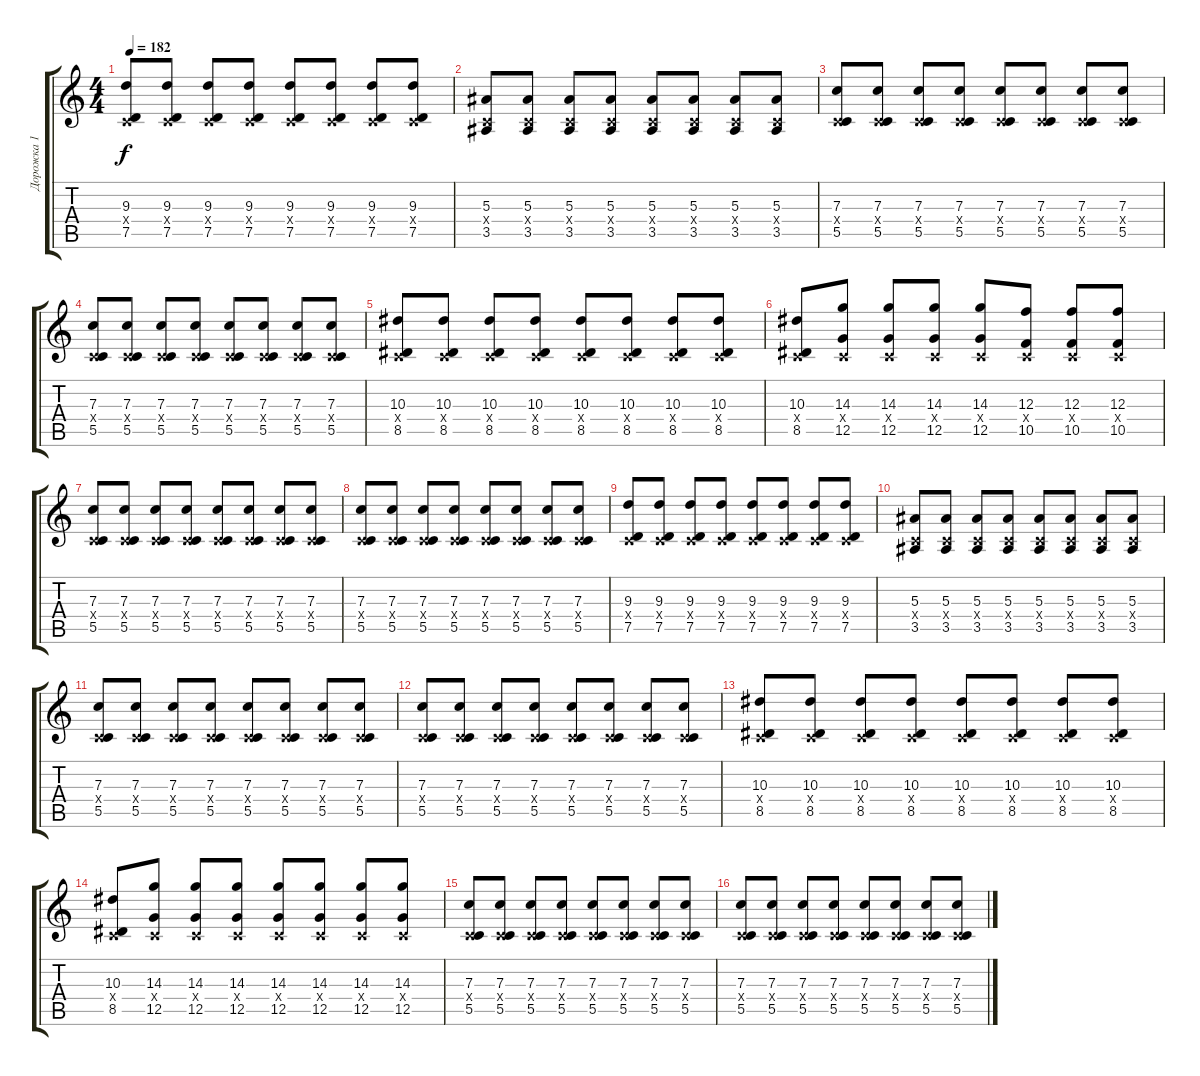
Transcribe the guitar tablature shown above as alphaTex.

\track ("Дорожка 1" "Дорожка 1") {instrument distortionguitar}
\staff {score tabs}
\tuning (D4 A3 F3 C3 G2 C2) {hide}
\ts (4 4)
\tempo 182
\clef g2
\ks c
(9.3 0.4{x} 7.5).8{dy f} (9.3 0.4{x} 7.5).8 (9.3 0.4{x} 7.5).8 (9.3 0.4{x} 7.5).8 (9.3 0.4{x} 7.5).8 (9.3 0.4{x} 7.5).8 (9.3 0.4{x} 7.5).8 (9.3 0.4{x} 7.5).8 |
(5.3 0.4{x} 3.5).8 (5.3 0.4{x} 3.5).8 (5.3 0.4{x} 3.5).8 (5.3 0.4{x} 3.5).8 (5.3 0.4{x} 3.5).8 (5.3 0.4{x} 3.5).8 (5.3 0.4{x} 3.5).8 (5.3 0.4{x} 3.5).8 |
(7.3 0.4{x} 5.5).8 (7.3 0.4{x} 5.5).8 (7.3 0.4{x} 5.5).8 (7.3 0.4{x} 5.5).8 (7.3 0.4{x} 5.5).8 (7.3 0.4{x} 5.5).8 (7.3 0.4{x} 5.5).8 (7.3 0.4{x} 5.5).8 |
(7.3 0.4{x} 5.5).8 (7.3 0.4{x} 5.5).8 (7.3 0.4{x} 5.5).8 (7.3 0.4{x} 5.5).8 (7.3 0.4{x} 5.5).8 (7.3 0.4{x} 5.5).8 (7.3 0.4{x} 5.5).8 (7.3 0.4{x} 5.5).8 |
(10.3 0.4{x} 8.5).8 (10.3 0.4{x} 8.5).8 (10.3 0.4{x} 8.5).8 (10.3 0.4{x} 8.5).8 (10.3 0.4{x} 8.5).8 (10.3 0.4{x} 8.5).8 (10.3 0.4{x} 8.5).8 (10.3 0.4{x} 8.5).8 |
(10.3 0.4{x} 8.5).8 (14.3 0.4{x} 12.5).8 (14.3 0.4{x} 12.5).8 (14.3 0.4{x} 12.5).8 (14.3 0.4{x} 12.5).8 (12.3 0.4{x} 10.5).8 (12.3 0.4{x} 10.5).8 (12.3 0.4{x} 10.5).8 |
(7.3 0.4{x} 5.5).8 (7.3 0.4{x} 5.5).8 (7.3 0.4{x} 5.5).8 (7.3 0.4{x} 5.5).8 (7.3 0.4{x} 5.5).8 (7.3 0.4{x} 5.5).8 (7.3 0.4{x} 5.5).8 (7.3 0.4{x} 5.5).8 |
(7.3 0.4{x} 5.5).8 (7.3 0.4{x} 5.5).8 (7.3 0.4{x} 5.5).8 (7.3 0.4{x} 5.5).8 (7.3 0.4{x} 5.5).8 (7.3 0.4{x} 5.5).8 (7.3 0.4{x} 5.5).8 (7.3 0.4{x} 5.5).8 |
(9.3 0.4{x} 7.5).8 (9.3 0.4{x} 7.5).8 (9.3 0.4{x} 7.5).8 (9.3 0.4{x} 7.5).8 (9.3 0.4{x} 7.5).8 (9.3 0.4{x} 7.5).8 (9.3 0.4{x} 7.5).8 (9.3 0.4{x} 7.5).8 |
(5.3 0.4{x} 3.5).8 (5.3 0.4{x} 3.5).8 (5.3 0.4{x} 3.5).8 (5.3 0.4{x} 3.5).8 (5.3 0.4{x} 3.5).8 (5.3 0.4{x} 3.5).8 (5.3 0.4{x} 3.5).8 (5.3 0.4{x} 3.5).8 |
(7.3 0.4{x} 5.5).8 (7.3 0.4{x} 5.5).8 (7.3 0.4{x} 5.5).8 (7.3 0.4{x} 5.5).8 (7.3 0.4{x} 5.5).8 (7.3 0.4{x} 5.5).8 (7.3 0.4{x} 5.5).8 (7.3 0.4{x} 5.5).8 |
(7.3 0.4{x} 5.5).8 (7.3 0.4{x} 5.5).8 (7.3 0.4{x} 5.5).8 (7.3 0.4{x} 5.5).8 (7.3 0.4{x} 5.5).8 (7.3 0.4{x} 5.5).8 (7.3 0.4{x} 5.5).8 (7.3 0.4{x} 5.5).8 |
(10.3 0.4{x} 8.5).8 (10.3 0.4{x} 8.5).8 (10.3 0.4{x} 8.5).8 (10.3 0.4{x} 8.5).8 (10.3 0.4{x} 8.5).8 (10.3 0.4{x} 8.5).8 (10.3 0.4{x} 8.5).8 (10.3 0.4{x} 8.5).8 |
(10.3 0.4{x} 8.5).8 (14.3 0.4{x} 12.5).8 (14.3 0.4{x} 12.5).8 (14.3 0.4{x} 12.5).8 (14.3 0.4{x} 12.5).8 (14.3 0.4{x} 12.5).8 (14.3 0.4{x} 12.5).8 (14.3 0.4{x} 12.5).8 |
(7.3 0.4{x} 5.5).8 (7.3 0.4{x} 5.5).8 (7.3 0.4{x} 5.5).8 (7.3 0.4{x} 5.5).8 (7.3 0.4{x} 5.5).8 (7.3 0.4{x} 5.5).8 (7.3 0.4{x} 5.5).8 (7.3 0.4{x} 5.5).8 |
(7.3 0.4{x} 5.5).8 (7.3 0.4{x} 5.5).8 (7.3 0.4{x} 5.5).8 (7.3 0.4{x} 5.5).8 (7.3 0.4{x} 5.5).8 (7.3 0.4{x} 5.5).8 (7.3 0.4{x} 5.5).8 (7.3 0.4{x} 5.5).8
